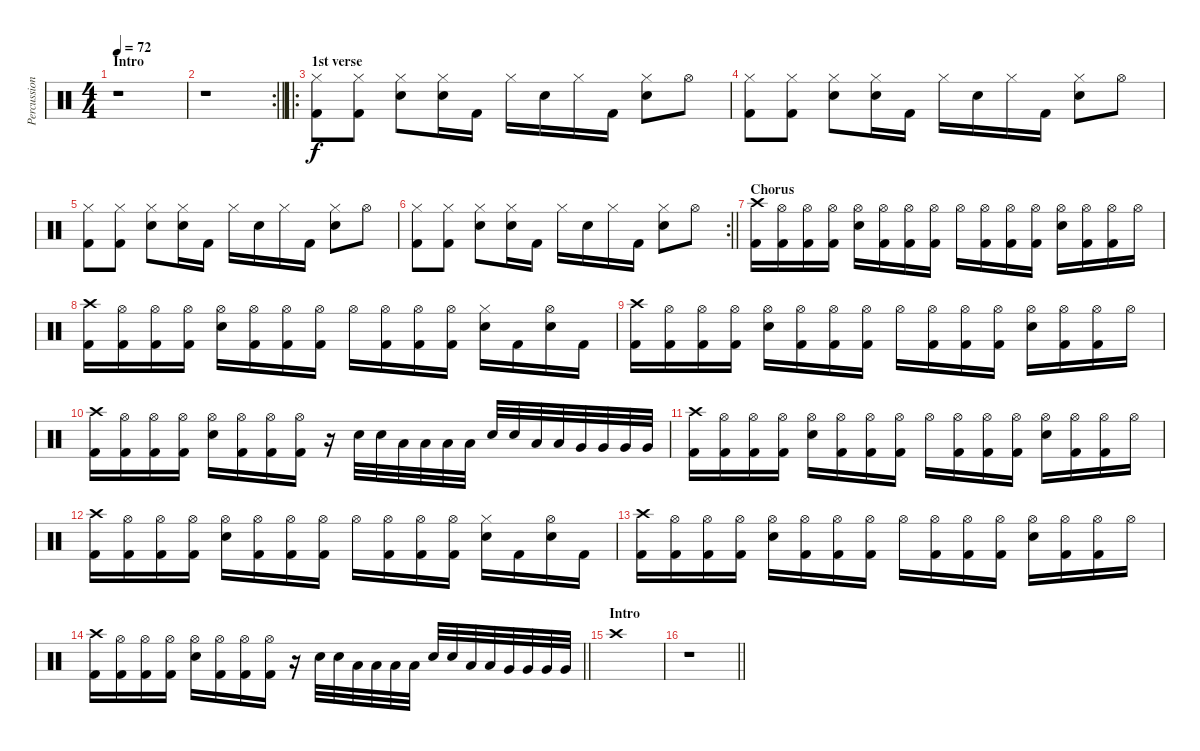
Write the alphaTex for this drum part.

\track ("Percussion" "Percussion") {instrument percussion}
\staff {score}
\articulation defaults
\ts (4 4)
\section ("" "Intro")
\tempo 72
\clef neutral
\ks c
r.1{dy f} |
\rc 2
\barLineRight lightlight
r.1 |
\ro
\section ("" "1st verse")
("Hi-Hat (closed)" "Kick (hit) 2").8 ("Hi-Hat (closed)" "Kick (hit) 2").8 ("Hi-Hat (closed)" "Snare (hit) 2").8 ("Hi-Hat (closed)" "Snare (hit) 2").16 "Kick (hit) 2".16 "Hi-Hat (closed)".16 "Snare (hit) 2".16 "Hi-Hat (closed)".16 "Kick (hit) 2".16 ("Hi-Hat (closed)" "Snare (hit) 2").8 "Hi-Hat (open)".8 |
("Hi-Hat (closed)" "Kick (hit) 2").8 ("Hi-Hat (closed)" "Kick (hit) 2").8 ("Hi-Hat (closed)" "Snare (hit) 2").8 ("Hi-Hat (closed)" "Snare (hit) 2").16 "Kick (hit) 2".16 "Hi-Hat (closed)".16 "Snare (hit) 2".16 "Hi-Hat (closed)".16 "Kick (hit) 2".16 ("Hi-Hat (closed)" "Snare (hit) 2").8 "Hi-Hat (open)".8 |
("Hi-Hat (closed)" "Kick (hit) 2").8 ("Hi-Hat (closed)" "Kick (hit) 2").8 ("Hi-Hat (closed)" "Snare (hit) 2").8 ("Hi-Hat (closed)" "Snare (hit) 2").16 "Kick (hit) 2".16 "Hi-Hat (closed)".16 "Snare (hit) 2".16 "Hi-Hat (closed)".16 "Kick (hit) 2".16 ("Hi-Hat (closed)" "Snare (hit) 2").8 "Hi-Hat (open)".8 |
\rc 2
\barLineRight lightlight
("Hi-Hat (closed)" "Kick (hit) 2").8 ("Hi-Hat (closed)" "Kick (hit) 2").8 ("Hi-Hat (closed)" "Snare (hit) 2").8 ("Hi-Hat (closed)" "Snare (hit) 2").16 "Kick (hit) 2".16 "Hi-Hat (closed)".16 "Snare (hit) 2".16 "Hi-Hat (closed)".16 "Kick (hit) 2".16 ("Hi-Hat (closed)" "Snare (hit) 2").8 "Hi-Hat (open)".8 |
\section ("" "Chorus")
("Crash high (hit)" "Kick (hit) 2").16 ("Hi-Hat (open)" "Kick (hit) 2").16 ("Hi-Hat (open)" "Kick (hit) 2").16 ("Hi-Hat (open)" "Kick (hit) 2").16 ("Hi-Hat (open)" "Snare (hit) 2").16 ("Hi-Hat (open)" "Kick (hit) 2").16 ("Hi-Hat (open)" "Kick (hit) 2").16 ("Hi-Hat (open)" "Kick (hit) 2").16 "Hi-Hat (open)".16 ("Hi-Hat (open)" "Kick (hit) 2").16 ("Hi-Hat (open)" "Kick (hit) 2").16 ("Hi-Hat (open)" "Kick (hit) 2").16 ("Hi-Hat (open)" "Snare (hit) 2").16 ("Hi-Hat (open)" "Kick (hit) 2").16 ("Hi-Hat (open)" "Kick (hit) 2").16 "Hi-Hat (open)".16 |
("Crash high (hit)" "Kick (hit) 2").16 ("Hi-Hat (open)" "Kick (hit) 2").16 ("Hi-Hat (open)" "Kick (hit) 2").16 ("Hi-Hat (open)" "Kick (hit) 2").16 ("Hi-Hat (open)" "Snare (hit) 2").16 ("Hi-Hat (open)" "Kick (hit) 2").16 ("Hi-Hat (open)" "Kick (hit) 2").16 ("Hi-Hat (open)" "Kick (hit) 2").16 "Hi-Hat (open)".16 ("Hi-Hat (open)" "Kick (hit) 2").16 ("Hi-Hat (open)" "Kick (hit) 2").16 ("Hi-Hat (open)" "Kick (hit) 2").16 ("Hi-Hat (closed)" "Snare (hit) 2").16 "Kick (hit) 2".16 ("Hi-Hat (open)" "Snare (hit) 2").16 "Kick (hit) 2".16 |
("Crash high (hit)" "Kick (hit) 2").16 ("Hi-Hat (open)" "Kick (hit) 2").16 ("Hi-Hat (open)" "Kick (hit) 2").16 ("Hi-Hat (open)" "Kick (hit) 2").16 ("Hi-Hat (open)" "Snare (hit) 2").16 ("Hi-Hat (open)" "Kick (hit) 2").16 ("Hi-Hat (open)" "Kick (hit) 2").16 ("Hi-Hat (open)" "Kick (hit) 2").16 "Hi-Hat (open)".16 ("Hi-Hat (open)" "Kick (hit) 2").16 ("Hi-Hat (open)" "Kick (hit) 2").16 ("Hi-Hat (open)" "Kick (hit) 2").16 ("Hi-Hat (open)" "Snare (hit) 2").16 ("Hi-Hat (open)" "Kick (hit) 2").16 ("Hi-Hat (open)" "Kick (hit) 2").16 "Hi-Hat (open)".16 |
("Crash high (hit)" "Kick (hit) 2").16 ("Hi-Hat (open)" "Kick (hit) 2").16 ("Hi-Hat (open)" "Kick (hit) 2").16 ("Hi-Hat (open)" "Kick (hit) 2").16 ("Hi-Hat (open)" "Snare (hit) 2").16 ("Hi-Hat (open)" "Kick (hit) 2").16 ("Hi-Hat (open)" "Kick (hit) 2").16 ("Hi-Hat (open)" "Kick (hit) 2").16 r.16 "Snare (hit) 2".32 "Snare (hit) 2".32 "Low Tom (hit)".32 "Low Tom (hit)".32 "Low Tom (hit)".32 "Low Tom (hit)".32 "Snare (hit) 2".32 "Snare (hit) 2".32 "Low Tom (hit)".32 "Low Tom (hit)".32 "Very Low Tom (hit)".32 "Very Low Tom (hit)".32 "Very Low Tom (hit)".32 "Very Low Tom (hit)".32 |
("Crash high (hit)" "Kick (hit) 2").16 ("Hi-Hat (open)" "Kick (hit) 2").16 ("Hi-Hat (open)" "Kick (hit) 2").16 ("Hi-Hat (open)" "Kick (hit) 2").16 ("Hi-Hat (open)" "Snare (hit) 2").16 ("Hi-Hat (open)" "Kick (hit) 2").16 ("Hi-Hat (open)" "Kick (hit) 2").16 ("Hi-Hat (open)" "Kick (hit) 2").16 "Hi-Hat (open)".16 ("Hi-Hat (open)" "Kick (hit) 2").16 ("Hi-Hat (open)" "Kick (hit) 2").16 ("Hi-Hat (open)" "Kick (hit) 2").16 ("Hi-Hat (open)" "Snare (hit) 2").16 ("Hi-Hat (open)" "Kick (hit) 2").16 ("Hi-Hat (open)" "Kick (hit) 2").16 "Hi-Hat (open)".16 |
("Crash high (hit)" "Kick (hit) 2").16 ("Hi-Hat (open)" "Kick (hit) 2").16 ("Hi-Hat (open)" "Kick (hit) 2").16 ("Hi-Hat (open)" "Kick (hit) 2").16 ("Hi-Hat (open)" "Snare (hit) 2").16 ("Hi-Hat (open)" "Kick (hit) 2").16 ("Hi-Hat (open)" "Kick (hit) 2").16 ("Hi-Hat (open)" "Kick (hit) 2").16 "Hi-Hat (open)".16 ("Hi-Hat (open)" "Kick (hit) 2").16 ("Hi-Hat (open)" "Kick (hit) 2").16 ("Hi-Hat (open)" "Kick (hit) 2").16 ("Hi-Hat (closed)" "Snare (hit) 2").16 "Kick (hit) 2".16 ("Hi-Hat (open)" "Snare (hit) 2").16 "Kick (hit) 2".16 |
("Crash high (hit)" "Kick (hit) 2").16 ("Hi-Hat (open)" "Kick (hit) 2").16 ("Hi-Hat (open)" "Kick (hit) 2").16 ("Hi-Hat (open)" "Kick (hit) 2").16 ("Hi-Hat (open)" "Snare (hit) 2").16 ("Hi-Hat (open)" "Kick (hit) 2").16 ("Hi-Hat (open)" "Kick (hit) 2").16 ("Hi-Hat (open)" "Kick (hit) 2").16 "Hi-Hat (open)".16 ("Hi-Hat (open)" "Kick (hit) 2").16 ("Hi-Hat (open)" "Kick (hit) 2").16 ("Hi-Hat (open)" "Kick (hit) 2").16 ("Hi-Hat (open)" "Snare (hit) 2").16 ("Hi-Hat (open)" "Kick (hit) 2").16 ("Hi-Hat (open)" "Kick (hit) 2").16 "Hi-Hat (open)".16 |
\barLineRight lightlight
("Crash high (hit)" "Kick (hit) 2").16 ("Hi-Hat (open)" "Kick (hit) 2").16 ("Hi-Hat (open)" "Kick (hit) 2").16 ("Hi-Hat (open)" "Kick (hit) 2").16 ("Hi-Hat (open)" "Snare (hit) 2").16 ("Hi-Hat (open)" "Kick (hit) 2").16 ("Hi-Hat (open)" "Kick (hit) 2").16 ("Hi-Hat (open)" "Kick (hit) 2").16 r.16 "Snare (hit) 2".32 "Snare (hit) 2".32 "Low Tom (hit)".32 "Low Tom (hit)".32 "Low Tom (hit)".32 "Low Tom (hit)".32 "Snare (hit) 2".32 "Snare (hit) 2".32 "Low Tom (hit)".32 "Low Tom (hit)".32 "Very Low Tom (hit)".32 "Very Low Tom (hit)".32 "Very Low Tom (hit)".32 "Very Low Tom (hit)".32 |
\section ("" "Intro")
"Crash high (hit)".1 |
\barLineRight lightlight
r.1
